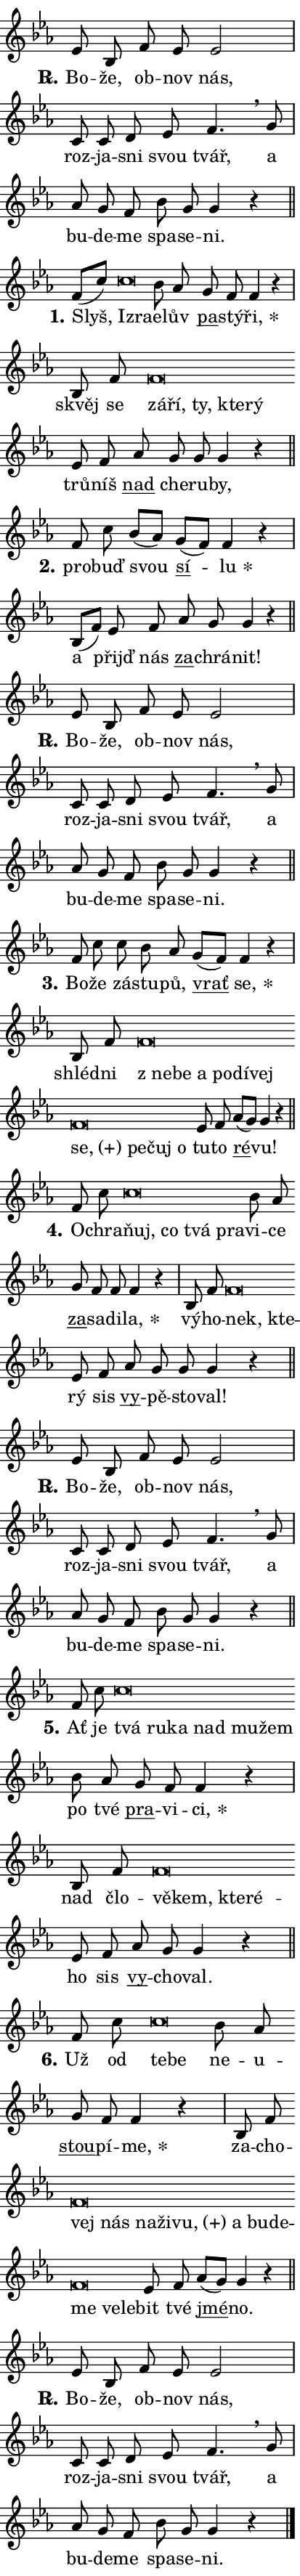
\version "2.24.0"
\header { tagline = "" }
\paper {
  indent = 0\cm
  top-margin = 0\cm
  right-margin = 0.13\cm % to fit lyric hyphens
  bottom-margin = 0\cm
  left-margin = 0\cm
  paper-width = 7\cm
  page-breaking = #ly:one-page-breaking
  system-system-spacing.basic-distance = #11
  score-system-spacing.basic-distance = #11
  ragged-last = ##f
}


%% Author: Thomas Morley
%% https://lists.gnu.org/archive/html/lilypond-user/2020-05/msg00002.html
#(define (line-position grob)
"Returns position of @var[grob} in current system:
   @code{'start}, if at first time-step
   @code{'end}, if at last time-step
   @code{'middle} otherwise
"
  (let* ((col (ly:item-get-column grob))
         (ln (ly:grob-object col 'left-neighbor))
         (rn (ly:grob-object col 'right-neighbor))
         (col-to-check-left (if (ly:grob? ln) ln col))
         (col-to-check-right (if (ly:grob? rn) rn col))
         (break-dir-left
           (and
             (ly:grob-property col-to-check-left 'non-musical #f)
             (ly:item-break-dir col-to-check-left)))
         (break-dir-right
           (and
             (ly:grob-property col-to-check-right 'non-musical #f)
             (ly:item-break-dir col-to-check-right))))
        (cond ((eqv? 1 break-dir-left) 'start)
              ((eqv? -1 break-dir-right) 'end)
              (else 'middle))))

#(define (tranparent-at-line-position vctor)
  (lambda (grob)
  "Relying on @code{line-position} select the relevant enry from @var{vctor}.
Used to determine transparency,"
    (case (line-position grob)
      ((end) (not (vector-ref vctor 0)))
      ((middle) (not (vector-ref vctor 1)))
      ((start) (not (vector-ref vctor 2))))))

noteHeadBreakVisibility =
#(define-music-function (break-visibility)(vector?)
"Makes @code{NoteHead}s transparent relying on @var{break-visibility}"
#{
  \override NoteHead.transparent =
    #(tranparent-at-line-position break-visibility)
#})

#(define delete-ledgers-for-transparent-note-heads
  (lambda (grob)
    "Reads whether a @code{NoteHead} is transparent.
If so this @code{NoteHead} is removed from @code{'note-heads} from
@var{grob}, which is supposed to be @code{LedgerLineSpanner}.
As a result ledgers are not printed for this @code{NoteHead}"
    (let* ((nhds-array (ly:grob-object grob 'note-heads))
           (nhds-list
             (if (ly:grob-array? nhds-array)
                 (ly:grob-array->list nhds-array)
                 '()))
           ;; Relies on the transparent-property being done before
           ;; Staff.LedgerLineSpanner.after-line-breaking is executed.
           ;; This is fragile ...
           (to-keep
             (remove
               (lambda (nhd)
                 (ly:grob-property nhd 'transparent #f))
               nhds-list)))
      ;; TODO find a better method to iterate over grob-arrays, similiar
      ;; to filter/remove etc for lists
      ;; For now rebuilt from scratch
      (set! (ly:grob-object grob 'note-heads)  '())
      (for-each
        (lambda (nhd)
          (ly:pointer-group-interface::add-grob grob 'note-heads nhd))
        to-keep))))

squashNotes = {
  \override NoteHead.X-extent = #'(-0.2 . 0.2)
  \override NoteHead.Y-extent = #'(-0.75 . 0)
  \override NoteHead.stencil =
    #(lambda (grob)
       (let ((pos (ly:grob-property grob 'staff-position)))
         (begin
           (if (< pos -7) (display "ERROR: Lower brevis then expected\n") (display ""))
           (if (<= pos -6) ly:text-interface::print ly:note-head::print))))
}
unSquashNotes = {
  \revert NoteHead.X-extent
  \revert NoteHead.Y-extent
  \revert NoteHead.stencil
}

hideNotes = \noteHeadBreakVisibility #begin-of-line-visible
unHideNotes = \noteHeadBreakVisibility #all-visible

% work-around for resetting accidentals
% https://lilypond.org/doc/v2.23/Documentation/notation/displaying-rhythms#unmetered-music
cadenzaMeasure = {
  \cadenzaOff
  \partial 1024 s1024
  \cadenzaOn
}

#(define-markup-command (accent layout props text) (markup?)
  "Underline accented syllable"
  (interpret-markup layout props
    #{\markup \override #'(offset . 4.3) \underline { #text }#}))

responsum = \markup \concat {
  "R" \hspace #-1.05 \path #0.1 #'((moveto 0 0.07) (lineto 0.9 0.8)) \hspace #0.05 "."
}

spaceSize = #0.6828661417322834 % exact space size for TeX Gyre Schola

\layout {
  \context {
    \Staff
    \remove "Time_signature_engraver"
    \override LedgerLineSpanner.after-line-breaking = #delete-ledgers-for-transparent-note-heads
  }
  \context {
    \Lyrics {
      \override LyricSpace.minimum-distance = \spaceSize
      \override LyricText.font-name = #"TeX Gyre Schola"
      \override LyricText.font-size = 1
      \override StanzaNumber.font-name = #"TeX Gyre Schola Bold"
      \override StanzaNumber.font-size = 1
    }
  }
  \context {
    \Score 
    \override NoteHead.text =
      #(lambda (grob) 
        (let ((pos (ly:grob-property grob 'staff-position)))
          #{\markup {
            \combine
              \halign #-0.55 \raise #(if (= pos -6) 0 0.5) \override #'(thickness . 2) \draw-line #'(3.2 . 0)
              \musicglyph "noteheads.sM1"
          }#}))
  }
}

% magnetic-lyrics.ily
%
%   written by
%     Jean Abou Samra <jean@abou-samra.fr>
%     Werner Lemberg <wl@gnu.org>
%
%   adapted by
%     Jiri Hon <jiri.hon@gmail.com>
%
% Version 2022-Apr-15

% https://www.mail-archive.com/lilypond-user@gnu.org/msg149350.html

#(define (Left_hyphen_pointer_engraver context)
   "Collect syllable-hyphen-syllable occurrences in lyrics and store
them in properties.  This engraver only looks to the left.  For
example, if the lyrics input is @code{foo -- bar}, it does the
following.

@itemize @bullet
@item
Set the @code{text} property of the @code{LyricHyphen} grob between
@q{foo} and @q{bar} to @code{foo}.

@item
Set the @code{left-hyphen} property of the @code{LyricText} grob with
text @q{foo} to the @code{LyricHyphen} grob between @q{foo} and
@q{bar}.
@end itemize

Use this auxiliary engraver in combination with the
@code{lyric-@/text::@/apply-@/magnetic-@/offset!} hook."
   (let ((hyphen #f)
         (text #f))
     (make-engraver
      (acknowledgers
       ((lyric-syllable-interface engraver grob source-engraver)
        (set! text grob)))
      (end-acknowledgers
       ((lyric-hyphen-interface engraver grob source-engraver)
        ;(when (not (grob::has-interface grob 'lyric-space-interface))
          (set! hyphen grob)));)
      ((stop-translation-timestep engraver)
       (when (and text hyphen)
         (ly:grob-set-object! text 'left-hyphen hyphen))
       (set! text #f)
       (set! hyphen #f)))))

#(define (lyric-text::apply-magnetic-offset! grob)
   "If the space between two syllables is less than the value in
property @code{LyricText@/.details@/.squash-threshold}, move the right
syllable to the left so that it gets concatenated with the left
syllable.

Use this function as a hook for
@code{LyricText@/.after-@/line-@/breaking} if the
@code{Left_@/hyphen_@/pointer_@/engraver} is active."
   (let ((hyphen (ly:grob-object grob 'left-hyphen #f)))
     (when hyphen
       (let ((left-text (ly:spanner-bound hyphen LEFT)))
         (when (grob::has-interface left-text 'lyric-syllable-interface)
           (let* ((common (ly:grob-common-refpoint grob left-text X))
                  (this-x-ext (ly:grob-extent grob common X))
                  (left-x-ext
                   (begin
                     ;; Trigger magnetism for left-text.
                     (ly:grob-property left-text 'after-line-breaking)
                     (ly:grob-extent left-text common X)))
                  ;; `delta` is the gap width between two syllables.
                  (delta (- (interval-start this-x-ext)
                            (interval-end left-x-ext)))
                  (details (ly:grob-property grob 'details))
                  (threshold (assoc-get 'squash-threshold details 0.2)))
             (when (< delta threshold)
               (let* (;; We have to manipulate the input text so that
                      ;; ligatures crossing syllable boundaries are not
                      ;; disabled.  For languages based on the Latin
                      ;; script this is essentially a beautification.
                      ;; However, for non-Western scripts it can be a
                      ;; necessity.
                      (lt (ly:grob-property left-text 'text))
                      (rt (ly:grob-property grob 'text))
                      (is-space (grob::has-interface hyphen 'lyric-space-interface))
                      (space (if is-space " " ""))
                      (extra-delta (if is-space spaceSize 0))
                      ;; Append new syllable.
                      (ltrt-space (if (and (string? lt) (string? rt))
                                (string-append lt space rt)
                                (make-concat-markup (list lt space rt))))
                      ;; Right-align `ltrt` to the right side.
                      (ltrt-space-markup (grob-interpret-markup
                               grob
                               (make-translate-markup
                                (cons (interval-length this-x-ext) 0)
                                (make-right-align-markup ltrt-space)))))
                 (begin
                   ;; Don't print `left-text`.
                   (ly:grob-set-property! left-text 'stencil #f)
                   ;; Set text and stencil (which holds all collected
                   ;; syllables so far) and shift it to the left.
                   (ly:grob-set-property! grob 'text ltrt-space)
                   (ly:grob-set-property! grob 'stencil ltrt-space-markup)
                   (ly:grob-translate-axis! grob (- (- delta extra-delta)) X))))))))))


#(define (lyric-hyphen::displace-bounds-first grob)
   ;; Make very sure this callback isn't triggered too early.
   (let ((left (ly:spanner-bound grob LEFT))
         (right (ly:spanner-bound grob RIGHT)))
     (ly:grob-property left 'after-line-breaking)
     (ly:grob-property right 'after-line-breaking)
     (ly:lyric-hyphen::print grob)))

squashThreshold = #0.4

\layout {
  \context {
    \Lyrics
    \consists #Left_hyphen_pointer_engraver
    \override LyricText.after-line-breaking =
      #lyric-text::apply-magnetic-offset!
    \override LyricHyphen.stencil = #lyric-hyphen::displace-bounds-first
    \override LyricText.details.squash-threshold = \squashThreshold
    \override LyricHyphen.minimum-distance = 0
    \override LyricHyphen.minimum-length = \squashThreshold
  }
}

squashText = \override LyricText.details.squash-threshold = 9999
unSquashText = \override LyricText.details.squash-threshold = \squashThreshold

leftText = \override LyricText.self-alignment-X = #LEFT
unLeftText = \revert LyricText.self-alignment-X

starOffset = #(lambda (grob) 
                (let ((x_offset (ly:self-alignment-interface::aligned-on-x-parent grob)))
                  (if (= x_offset 0) 0 (+ x_offset 1.2))))

star = #(define-music-function (syllable)(string?)
"Append star separator at the end of a syllable"
#{
  \once \override LyricText.X-offset = #starOffset
  \lyricmode { \markup {
    #syllable
    \override #'((font-name . "TeX Gyre Schola Bold")) \hspace #0.2 \lower #0.65 \larger "*"
  } }
#})

starAccent = #(define-music-function (syllable)(string?)
"Append star separator at the end of a syllable and make accent"
#{
  \once \override LyricText.X-offset = #starOffset
  \lyricmode { \markup {
    \accent #syllable
    \override #'((font-name . "TeX Gyre Schola Bold")) \hspace #0.2 \lower #0.65 \larger "*"
  } }
#})

breath = #(define-music-function (syllable)(string?)
"Append breathing indicator at the end of a syllable"
#{
  \lyricmode { \markup { #syllable "+" } }
#})

optionalBreath = #(define-music-function (syllable)(string?)
"Append optional breathing indicator at the end of a syllable"
#{
  \lyricmode { \markup { #syllable "(+)" } }
#})


\score {
    <<
        \new Voice = "melody" { \cadenzaOn \key es \major \relative { es'8 bes f' es es2 \cadenzaMeasure \bar "|" c8 c d es \bar "" f4. \breathe g8 \cadenzaMeasure \bar "|" as g f \bar "" bes g g4 r \cadenzaMeasure \bar "||" \break } }
        \new Lyrics \lyricsto "melody" { \lyricmode { \set stanza = \responsum
Bo -- že, ob -- nov nás, roz -- ja -- sni svou tvář, a bu -- de -- me spa -- se -- ni. } }
    >>
    \layout {}
}

\score {
    <<
        \new Voice = "melody" { \cadenzaOn \key es \major \relative { f'8[( c')] \bar "" \squashNotes c\breve*1/16 \hideNotes \breve*1/16 \bar "" \unHideNotes \unSquashNotes bes8 as \bar "" g f f4 r \cadenzaMeasure \bar "|" bes,8 f' \bar "" \squashNotes f\breve*1/16 \hideNotes \breve*1/16 \bar "" \breve*1/16 \bar "" \breve*1/16 \breve*1/16 \bar "" \unHideNotes \unSquashNotes es8 f \bar "" as g g g4 r \cadenzaMeasure \bar "||" \break } }
        \new Lyrics \lyricsto "melody" { \lyricmode { \set stanza = "1."
Slyš, \leftText Iz -- \squashText ra -- \unLeftText \unSquashText e -- lův \markup \accent pa -- stý -- \star ři, skvěj se \leftText zá -- \squashText ří, ty, kte -- rý \unLeftText \unSquashText trů -- níš \markup \accent nad che -- ru -- by, } }
    >>
    \layout {}
}

\score {
    <<
        \new Voice = "melody" { \cadenzaOn \key es \major \relative { f'8 c' bes8[( as)] \bar "" g[( f)] f4 r \cadenzaMeasure \bar "|" bes,8[( f')] es8 f \bar "" as g g4 r \cadenzaMeasure \bar "||" \break } }
        \new Lyrics \lyricsto "melody" { \lyricmode { \set stanza = "2."
pro -- buď svou \markup \accent sí -- \star lu a přijď nás \markup \accent za -- chrá -- nit! } }
    >>
    \layout {}
}

\score {
    <<
        \new Voice = "melody" { \cadenzaOn \key es \major \relative { es'8 bes f' es es2 \cadenzaMeasure \bar "|" c8 c d es \bar "" f4. \breathe g8 \cadenzaMeasure \bar "|" as g f \bar "" bes g g4 r \cadenzaMeasure \bar "||" \break } }
        \new Lyrics \lyricsto "melody" { \lyricmode { \set stanza = \responsum
Bo -- že, ob -- nov nás, roz -- ja -- sni svou tvář, a bu -- de -- me spa -- se -- ni. } }
    >>
    \layout {}
}

\score {
    <<
        \new Voice = "melody" { \cadenzaOn \key es \major \relative { f'8 c' \bar "" c bes8 as \bar "" g[( f)] f4 r \cadenzaMeasure \bar "|" bes,8 f' \bar "" \squashNotes f\breve*1/16 \hideNotes \breve*1/16 \bar "" \breve*1/16 \bar "" \breve*1/16 \bar "" \breve*1/16 \bar "" \breve*1/16 \bar "" \breve*1/16 \bar "" \breve*1/16 \bar "" \breve*1/16 \breve*1/16 \bar "" \unHideNotes \unSquashNotes es8 f \bar "" as[( g)] g4 r \cadenzaMeasure \bar "||" \break } }
        \new Lyrics \lyricsto "melody" { \lyricmode { \set stanza = "3."
Bo -- že zá -- stu -- pů, \markup \accent vrať \star se, shléd -- ni \leftText "z ne" -- \squashText be a po -- dí -- vej \optionalBreath se, pe -- čuj o \unLeftText \unSquashText tu -- to \markup \accent ré -- vu! } }
    >>
    \layout {}
}

\score {
    <<
        \new Voice = "melody" { \cadenzaOn \key es \major \relative { f'8 c' \bar "" \squashNotes c\breve*1/16 \hideNotes \breve*1/16 \bar "" \breve*1/16 \breve*1/16 \bar "" \unHideNotes \unSquashNotes bes8 as \bar "" g f f f4 r \cadenzaMeasure \bar "|" bes,8 f' \bar "" \squashNotes f\breve*1/16 \hideNotes \breve*1/16 \bar "" \unHideNotes \unSquashNotes es8 f \bar "" as g g g4 r \cadenzaMeasure \bar "||" \break } }
        \new Lyrics \lyricsto "melody" { \lyricmode { \set stanza = "4."
O -- chra -- \leftText ňuj, \squashText co tvá pra -- \unLeftText \unSquashText vi -- ce \markup \accent za -- sa -- di -- \star la, vý -- ho -- \leftText nek, \squashText kte -- \unLeftText \unSquashText rý sis \markup \accent vy -- pě -- sto -- val! } }
    >>
    \layout {}
}

\score {
    <<
        \new Voice = "melody" { \cadenzaOn \key es \major \relative { es'8 bes f' es es2 \cadenzaMeasure \bar "|" c8 c d es \bar "" f4. \breathe g8 \cadenzaMeasure \bar "|" as g f \bar "" bes g g4 r \cadenzaMeasure \bar "||" \break } }
        \new Lyrics \lyricsto "melody" { \lyricmode { \set stanza = \responsum
Bo -- že, ob -- nov nás, roz -- ja -- sni svou tvář, a bu -- de -- me spa -- se -- ni. } }
    >>
    \layout {}
}

\score {
    <<
        \new Voice = "melody" { \cadenzaOn \key es \major \relative { f'8 c' \bar "" \squashNotes c\breve*1/16 \hideNotes \breve*1/16 \bar "" \breve*1/16 \bar "" \breve*1/16 \bar "" \breve*1/16 \breve*1/16 \bar "" \unHideNotes \unSquashNotes bes8 as \bar "" g f f4 r \cadenzaMeasure \bar "|" bes,8 f' \bar "" \squashNotes f\breve*1/16 \hideNotes \breve*1/16 \bar "" \breve*1/16 \breve*1/16 \bar "" \unHideNotes \unSquashNotes es8 f \bar "" as g g4 r \cadenzaMeasure \bar "||" \break } }
        \new Lyrics \lyricsto "melody" { \lyricmode { \set stanza = "5."
Ať je \leftText tvá \squashText ru -- ka nad mu -- žem \unLeftText \unSquashText po tvé \markup \accent pra -- vi -- \star ci, nad člo -- \leftText vě -- \squashText kem, kte -- ré -- \unLeftText \unSquashText ho sis \markup \accent vy -- cho -- val. } }
    >>
    \layout {}
}

\score {
    <<
        \new Voice = "melody" { \cadenzaOn \key es \major \relative { f'8 c' \bar "" \squashNotes c\breve*1/16 \hideNotes \breve*1/16 \bar "" \unHideNotes \unSquashNotes bes8 as \bar "" g f f4 r \cadenzaMeasure \bar "|" bes,8 f' \bar "" \squashNotes f\breve*1/16 \hideNotes \breve*1/16 \bar "" \breve*1/16 \bar "" \breve*1/16 \bar "" \breve*1/16 \bar "" \breve*1/16 \bar "" \breve*1/16 \bar "" \breve*1/16 \bar "" \breve*1/16 \bar "" \breve*1/16 \breve*1/16 \bar "" \unHideNotes \unSquashNotes es8 f \bar "" as[( g)] g4 r \cadenzaMeasure \bar "||" \break } }
        \new Lyrics \lyricsto "melody" { \lyricmode { \set stanza = "6."
Už od \leftText te -- \squashText be \unLeftText \unSquashText ne -- u -- \markup \accent stou -- pí -- \star me, za -- cho -- \leftText vej \squashText nás na -- ži -- \optionalBreath vu, a bu -- de -- me ve -- le -- \unLeftText \unSquashText bit tvé \markup \accent jmé -- no. } }
    >>
    \layout {}
}

\score {
    <<
        \new Voice = "melody" { \cadenzaOn \key es \major \relative { es'8 bes f' es es2 \cadenzaMeasure \bar "|" c8 c d es \bar "" f4. \breathe g8 \cadenzaMeasure \bar "|" as g f \bar "" bes g g4 r \cadenzaMeasure \bar "||" \break } \bar "|." }
        \new Lyrics \lyricsto "melody" { \lyricmode { \set stanza = \responsum
Bo -- že, ob -- nov nás, roz -- ja -- sni svou tvář, a bu -- de -- me spa -- se -- ni. } }
    >>
    \layout {}
}
